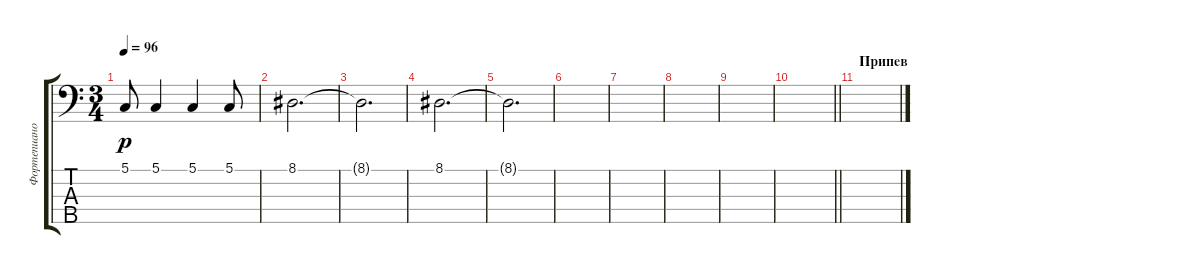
\track ("Фортепиано (левая рука)" "Фортепиано") {instrument brightacousticpiano}
\staff {score tabs}
\tuning (G2 D2 A1 E1 B0) {hide}
\ts (3 4)
\tempo 96
\clef f4
\ks c
5.1.8{dy p} 5.1.4 5.1.4 5.1.8 |
8.1.2{d} |
8.1{t}.2{d} |
8.1.2{d} |
8.1{t}.2{d} |
|
|
|
|
\barLineRight lightlight
|
\section ("" "Припев")
